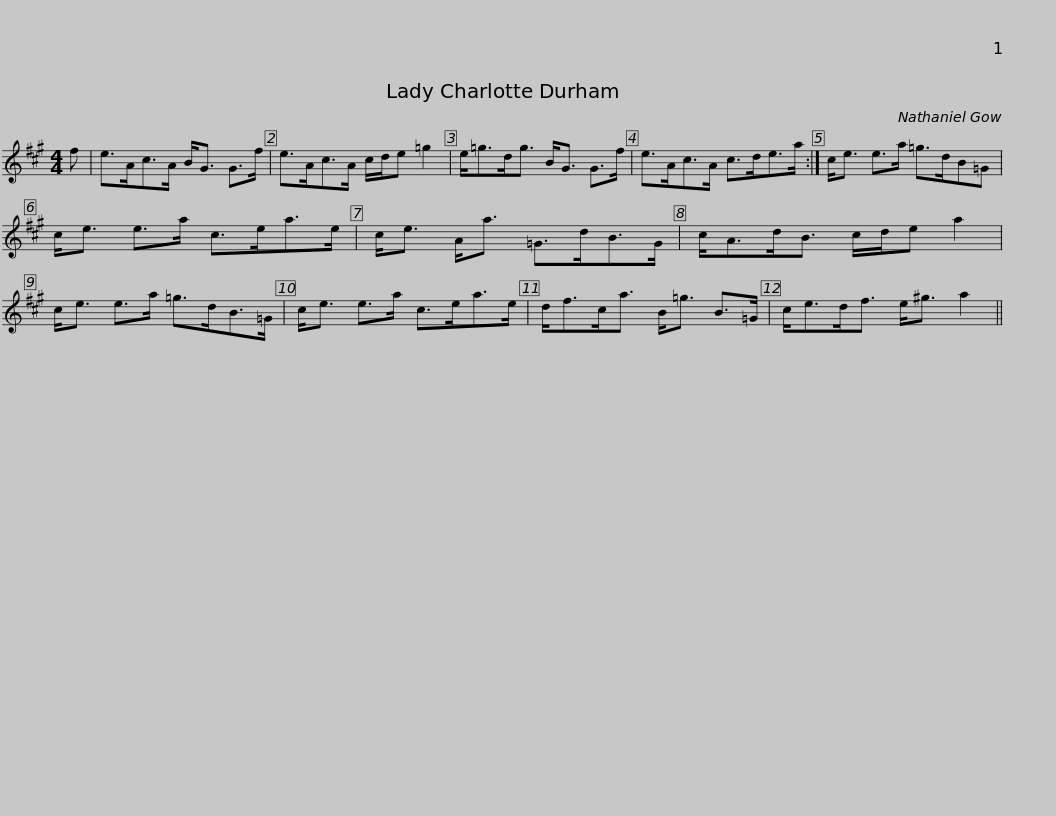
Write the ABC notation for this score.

X:1
L:1/8
M:4/4
I:linebreak $
K:A
V:1 treble
V:1
 f | e>Ac>A B<G G>f | e>Ac>A c/d/e =g2 | e<=gd<g B<G G>f | e>Ac>A c>de>a :|$ %5
 c<e e>a =g>dB=G | c<e e>a c>ea>e | c<e A<a =G>dB>G | c<Ad<B c/d/e a2 |$ c<e e>a =g>dB>=G | %10
 c<e e>a c>ea>e | d<fc<a B<=g B>=G | c<ed<f e<^g a2 || %13
